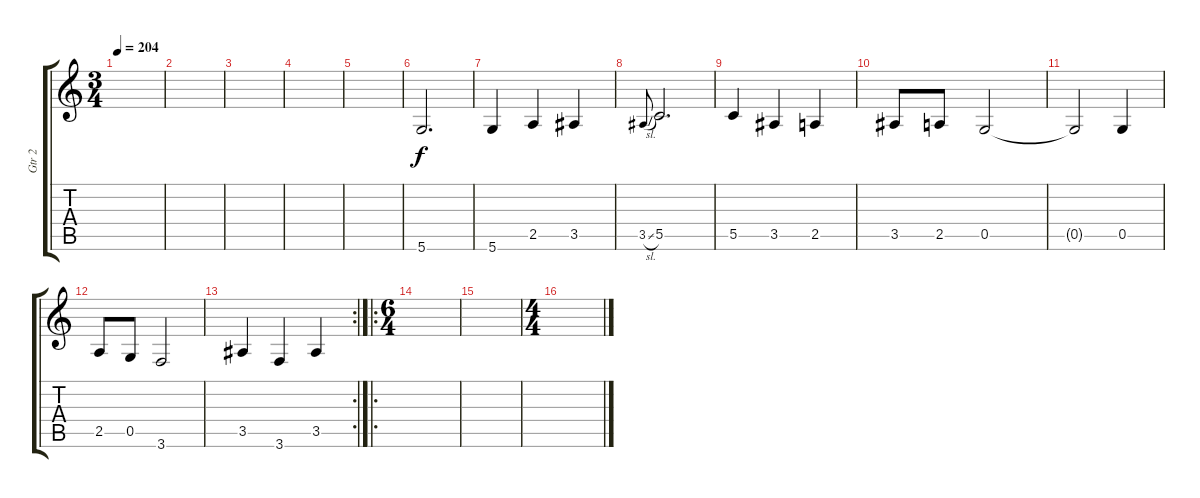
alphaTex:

\track ("Gtr 2" "Gtr 2") {instrument distortionguitar}
\staff {score tabs}
\tuning (D4 A3 F3 C3 G2 D2) {hide}
\ts (3 4)
\tempo 204
\clef g2
\ks c
|
|
|
|
|
5.6.2{d} |
5.6.4 2.5.4 3.5.4 |
3.5{sl}.8{gr onbeat} 5.5.2{d} |
5.5.4 3.5.4 2.5.4 |
3.5.8 2.5.8 0.5.2 |
0.5{t}.2 0.5.4 |
2.5.8 0.5.8 3.6.2 |
\rc 2
3.5.4 3.6.4 3.5.4 |
\ro
\ts (6 4)
|
|
\ts (4 4)
